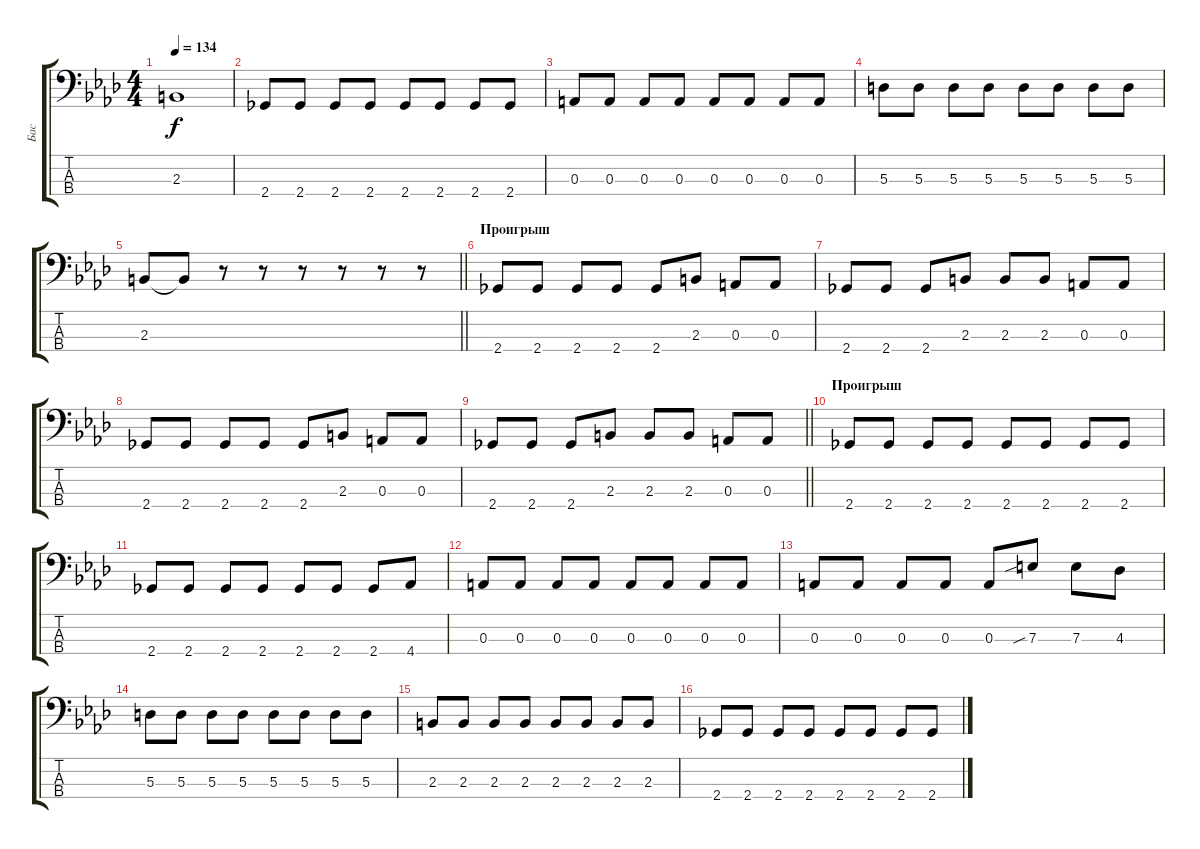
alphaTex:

\track ("Бас" "Бас") {instrument electricbassfinger}
\staff {score tabs}
\tuning (G2 D2 A1 E1) {hide}
\ts (4 4)
\tempo 134
\clef f4
\ks fminor
2.3.1{dy f} |
2.4.8 2.4.8 2.4.8 2.4.8 2.4.8 2.4.8 2.4.8 2.4.8 |
0.3.8 0.3.8 0.3.8 0.3.8 0.3.8 0.3.8 0.3.8 0.3.8 |
5.3.8 5.3.8 5.3.8 5.3.8 5.3.8 5.3.8 5.3.8 5.3.8 |
\barLineRight lightlight
2.3.8 2.3{t}.8 r.8 r.8 r.8 r.8 r.8 r.8 |
\section ("" "Проигрыш")
2.4.8 2.4.8 2.4.8 2.4.8 2.4.8 2.3.8 0.3.8 0.3.8 |
2.4.8 2.4.8 2.4.8 2.3.8 2.3.8 2.3.8 0.3.8 0.3.8 |
2.4.8 2.4.8 2.4.8 2.4.8 2.4.8 2.3.8 0.3.8 0.3.8 |
\barLineRight lightlight
2.4.8 2.4.8 2.4.8 2.3.8 2.3.8 2.3.8 0.3.8 0.3.8 |
\section ("" "Проигрыш")
2.4.8 2.4.8 2.4.8 2.4.8 2.4.8 2.4.8 2.4.8 2.4.8 |
2.4.8 2.4.8 2.4.8 2.4.8 2.4.8 2.4.8 2.4.8 4.4.8 |
0.3.8 0.3.8 0.3.8 0.3.8 0.3.8 0.3.8 0.3.8 0.3.8 |
0.3.8 0.3.8 0.3.8 0.3.8 0.3.8 7.3{sib}.8 7.3.8 4.3.8 |
5.3.8 5.3.8 5.3.8 5.3.8 5.3.8 5.3.8 5.3.8 5.3.8 |
2.3.8 2.3.8 2.3.8 2.3.8 2.3.8 2.3.8 2.3.8 2.3.8 |
2.4.8 2.4.8 2.4.8 2.4.8 2.4.8 2.4.8 2.4.8 2.4.8
